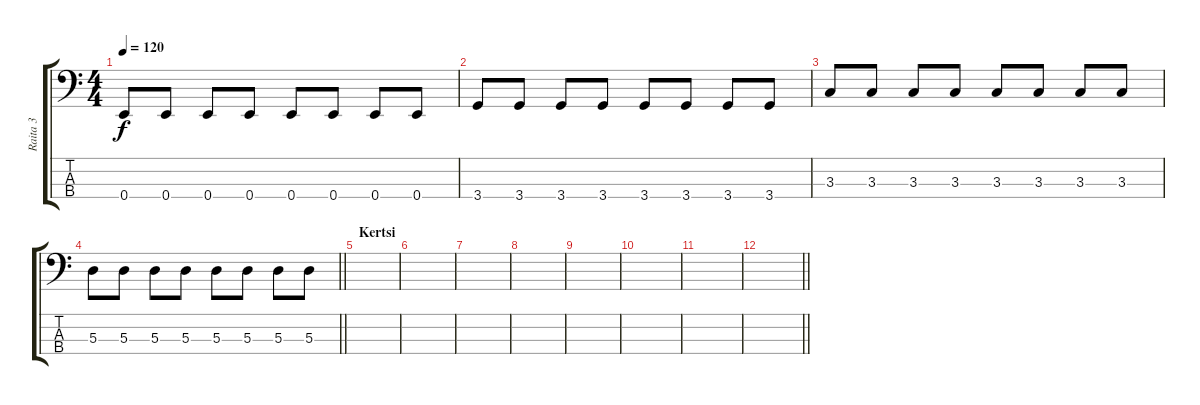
\track ("Raita 3" "Raita 3") {instrument electricbasspick}
\staff {score tabs}
\tuning (G2 D2 A1 E1) {hide}
\ts (4 4)
\tempo 120
\clef f4
\ks c
0.4.8{dy f} 0.4.8 0.4.8 0.4.8 0.4.8 0.4.8 0.4.8 0.4.8 |
3.4.8 3.4.8 3.4.8 3.4.8 3.4.8 3.4.8 3.4.8 3.4.8 |
3.3.8 3.3.8 3.3.8 3.3.8 3.3.8 3.3.8 3.3.8 3.3.8 |
\barLineRight lightlight
5.3.8 5.3.8 5.3.8 5.3.8 5.3.8 5.3.8 5.3.8 5.3.8 |
\section ("" "Kertsi")
|
|
|
|
|
|
|
\barLineRight lightlight
